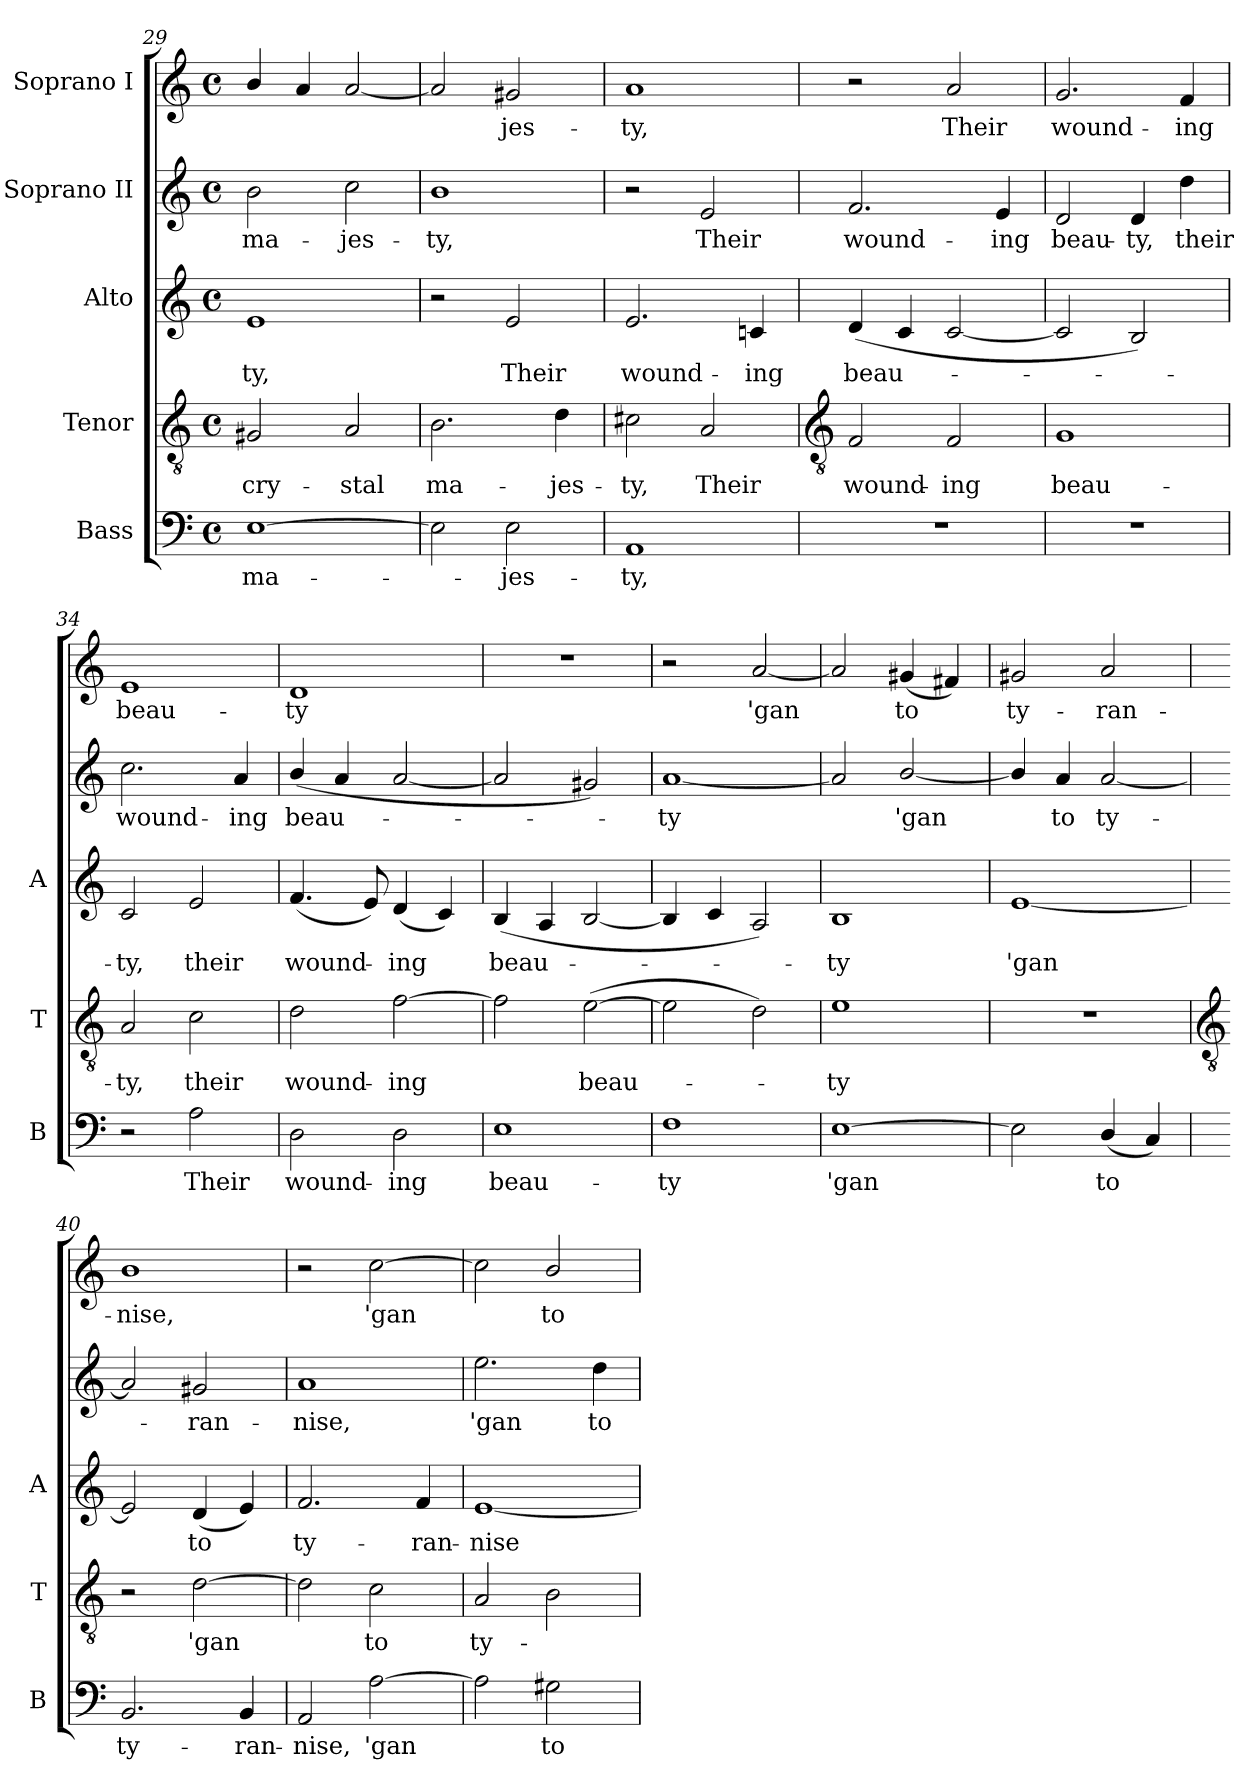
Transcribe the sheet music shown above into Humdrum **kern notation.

**kern	**text	**kern	**text	**kern	**text	**kern	**text	**kern	**text
*part5	*part5	*part4	*part4	*part3	*part3	*part2	*part2	*part1	*part1
*staff5	*staff5	*staff4	*staff4	*staff3	*staff3	*staff2	*staff2	*staff1	*staff1
*I"Bass	*	*I"Tenor	*	*I"Alto	*	*I"Soprano II	*	*I"Soprano I	*
*I'B	*	*I'T	*	*I'A	*	*	*	*	*
*clefF4	*	*clefGv2	*	*clefG2	*	*clefG2	*	*clefG2	*
*k[]	*	*k[]	*	*k[]	*	*k[]	*	*k[]	*
*C:	*	*C:	*	*C:	*	*C:	*	*C:	*
*M4/4	*	*M4/4	*	*M4/4	*	*M4/4	*	*M4/4	*
*met(c)	*	*met(c)	*	*met(c)	*	*met(c)	*	*met(c)	*
=29	=29	=29	=29	=29	=29	=29	=29	=29	=29
!	!LO:LY:b	!	!LO:LY:b	!	!LO:LY:b	!	!LO:LY:b	!	!
[1E	ma-	2G#X	cry-	1e	-ty,	2b	ma-	4b/	.
.	.	.	.	.	.	.	.	4a	.
!	!	!	!LO:LY:b	!	!	!	!LO:LY:b	!	!
.	.	2A	stal	.	.	2cc	-jes-	[2a	.
=30	=30	=30	=30	=30	=30	=30	=30	=30	=30
!	!	!	!LO:LY:b	!	!	!	!LO:LY:b	!	!
2E]	.	2.B	ma-	2r	.	1b	-ty,	2a]	.
!	!LO:LY:b	!	!	!	!LO:LY:b	!	!	!	!LO:LY:b
2E	jes-	.	.	2e	Their	.	.	2g#X	jes-
!	!	!	!LO:LY:b	!	!	!	!	!	!
.	.	4d	-jes-	.	.	.	.	.	.
=31	=31	=31	=31	=31	=31	=31	=31	=31	=31
!	!LO:LY:b	!	!LO:LY:b	!	!LO:LY:b	!	!	!	!LO:LY:b
1AA	-ty,	2c#X	-ty,	2.e	wound-	2r	.	1a	-ty,
!	!	!	!LO:LY:b	!	!	!	!LO:LY:b	!	!
.	.	2A	Their	.	.	2e	Their	.	.
!	!	!	!	!	!LO:LY:b	!	!	!	!
.	.	.	.	4cn	-ing	.	.	.	.
!!LO:LB:g=z
=32	=32	=32	=32	=32	=32	=32	=32	=32	=32
*	*	*clefGv2	*	*	*	*	*	*	*
!	!	!	!LO:LY:b	!	!LO:LY:b	!	!LO:LY:b	!	!
1r	.	2F	wound-	(<4d	beau-	2.f	wound-	2r	.
.	.	.	.	4c	.	.	.	.	.
!	!	!	!LO:LY:b	!	!	!	!	!	!LO:LY:b
.	.	2F	-ing	[2c	.	.	.	2a	Their
!	!	!	!	!	!	!	!LO:LY:b	!	!
.	.	.	.	.	.	4e	-ing	.	.
=33	=33	=33	=33	=33	=33	=33	=33	=33	=33
!	!	!	!LO:LY:b	!	!	!	!LO:LY:b	!	!LO:LY:b
1r	.	1G	beau-	2c]	.	2d	beau-	2.g	wound-
!	!	!	!	!	!	!	!LO:LY:b	!	!
.	.	.	.	2B)	.	4d	-ty,	.	.
!	!	!	!	!	!	!	!LO:LY:b	!	!LO:LY:b
.	.	.	.	.	.	4dd	their	4f	-ing
=34	=34	=34	=34	=34	=34	=34	=34	=34	=34
!	!	!	!LO:LY:b	!	!LO:LY:b	!	!LO:LY:b	!	!LO:LY:b
2r	.	2A	-ty,	2c	ty,	2.cc	wound-	1e	beau-
!	!LO:LY:b	!	!LO:LY:b	!	!LO:LY:b	!	!	!	!
2A	Their	2c	their	2e	their	.	.	.	.
!	!	!	!	!	!	!	!LO:LY:b	!	!
.	.	.	.	.	.	4a	-ing	.	.
=35	=35	=35	=35	=35	=35	=35	=35	=35	=35
!	!LO:LY:b	!	!LO:LY:b	!	!LO:LY:b	!	!LO:LY:b	!	!LO:LY:b
2D	wound-	2d	wound-	(<4.f	wound-	(<4b/	beau-	1d	-ty
.	.	.	.	.	.	4a	.	.	.
.	.	.	.	8e)	.	.	.	.	.
!	!LO:LY:b	!	!LO:LY:b	!	!LO:LY:b	!	!	!	!
2D	-ing	[2f	-ing	(<4d	ing	[2a	.	.	.
.	.	.	.	4c)	.	.	.	.	.
=36	=36	=36	=36	=36	=36	=36	=36	=36	=36
!	!LO:LY:b	!	!	!	!LO:LY:b	!	!	!	!
1E	beau-	2f]	.	(<4B	beau-	2a]	.	1r	.
.	.	.	.	4A	.	.	.	.	.
!	!	!	!LO:LY:b	!	!	!	!	!	!
.	.	(>[2e	beau-	[2B	.	2g#X)	.	.	.
=37	=37	=37	=37	=37	=37	=37	=37	=37	=37
!	!LO:LY:b	!	!	!	!	!	!LO:LY:b	!	!
1F	-ty	2e]	.	4B]	.	[1a	ty	2r	.
.	.	.	.	4c	.	.	.	.	.
!	!	!	!	!	!	!	!	!	!LO:LY:b
.	.	2d)	.	2A)	.	.	.	[2a	'gan
=38	=38	=38	=38	=38	=38	=38	=38	=38	=38
!	!LO:LY:b	!	!LO:LY:b	!	!LO:LY:b	!	!	!	!
[1E	'gan	1e	ty	1B	ty	2a]	.	2a]	.
!	!	!	!	!	!	!	!LO:LY:b	!	!LO:LY:b
.	.	.	.	.	.	[2b/	'gan	(<4g#X	to
.	.	.	.	.	.	.	.	4f#X)	.
=39	=39	=39	=39	=39	=39	=39	=39	=39	=39
!	!	!	!	!	!LO:LY:b	!	!	!	!LO:LY:b
2E]	.	1r	.	[1e	'gan	4b/]	.	2g#X	ty-
!	!	!	!	!	!	!	!LO:LY:b	!	!
.	.	.	.	.	.	4a	to	.	.
!	!LO:LY:b	!	!	!	!	!	!LO:LY:b	!	!LO:LY:b
(<4D/	to	.	.	.	.	[2a	ty-	2a	-ran-
4C)	.	.	.	.	.	.	.	.	.
!!LO:LB:g=z
=40	=40	=40	=40	=40	=40	=40	=40	=40	=40
*	*	*clefGv2	*	*	*	*	*	*	*
!	!LO:LY:b	!	!	!	!	!	!	!	!LO:LY:b
2.BB	ty-	2r	.	2e]	.	2a]	.	1b	-nise,
!	!	!	!LO:LY:b	!	!LO:LY:b	!	!LO:LY:b	!	!
.	.	[2d	'gan	(<4d	to	2g#X	ran-	.	.
!	!LO:LY:b	!	!	!	!	!	!	!	!
4BB	-ran-	.	.	4e)	.	.	.	.	.
=41	=41	=41	=41	=41	=41	=41	=41	=41	=41
!	!LO:LY:b	!	!	!	!LO:LY:b	!	!LO:LY:b	!	!
2AA	-nise,	2d]	.	2.f	ty-	1a	-nise,	2r	.
!	!LO:LY:b	!	!LO:LY:b	!	!	!	!	!	!LO:LY:b
[2A	'gan	2c	to	.	.	.	.	[2cc	'gan
!	!	!	!	!	!LO:LY:b	!	!	!	!
.	.	.	.	4f	-ran-	.	.	.	.
=42	=42	=42	=42	=42	=42	=42	=42	=42	=42
!	!	!	!LO:LY:b	!	!LO:LY:b	!	!LO:LY:b	!	!
2A]	.	2A	ty-	[1e	-nise	2.ee	'gan	2cc]	.
!	!LO:LY:b	!	!	!	!	!	!	!	!LO:LY:b
2G#X	to	2B	.	.	.	.	.	2b/	to
!	!	!	!	!	!	!	!LO:LY:b	!	!
.	.	.	.	.	.	4dd	to	.	.
=	=	=	=	=	=	=	=	=	=
*-	*-	*-	*-	*-	*-	*-	*-	*-	*-
